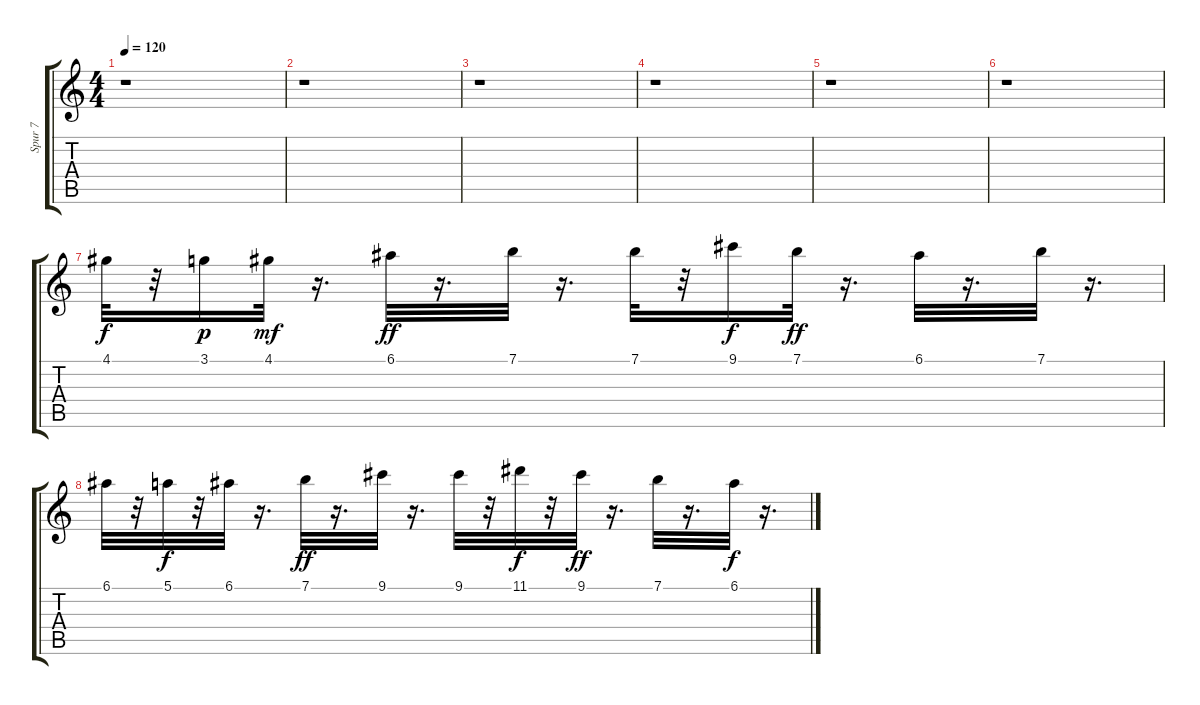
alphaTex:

\track ("Spur 7" "Spur 7") {instrument acousticguitarnylon}
\staff {score tabs}
\tuning (E4 B3 G3 D3 A2 E2) {hide}
\ts (4 4)
\tempo 120
\clef g2
\ks c
r.1{dy f} |
r.1 |
r.1 |
r.1 |
r.1 |
r.1 |
4.1.32 r.32 3.1.16{dy p} 4.1.32{dy mf} r.16{d} 6.1.32{dy ff} r.16{d} 7.1.32 r.16{d} 7.1.32 r.32 9.1.16{dy f} 7.1.32{dy ff} r.16{d} 6.1.32 r.16{d} 7.1.32 r.16{d} |
6.1.32 r.32 5.1.32{dy f} r.32 6.1.32 r.16{d} 7.1.32{dy ff} r.16{d} 9.1.32 r.16{d} 9.1.32 r.32 11.1.32{dy f} r.32 9.1.32{dy ff} r.16{d} 7.1.32 r.16{d} 6.1.32{dy f} r.16{d}
